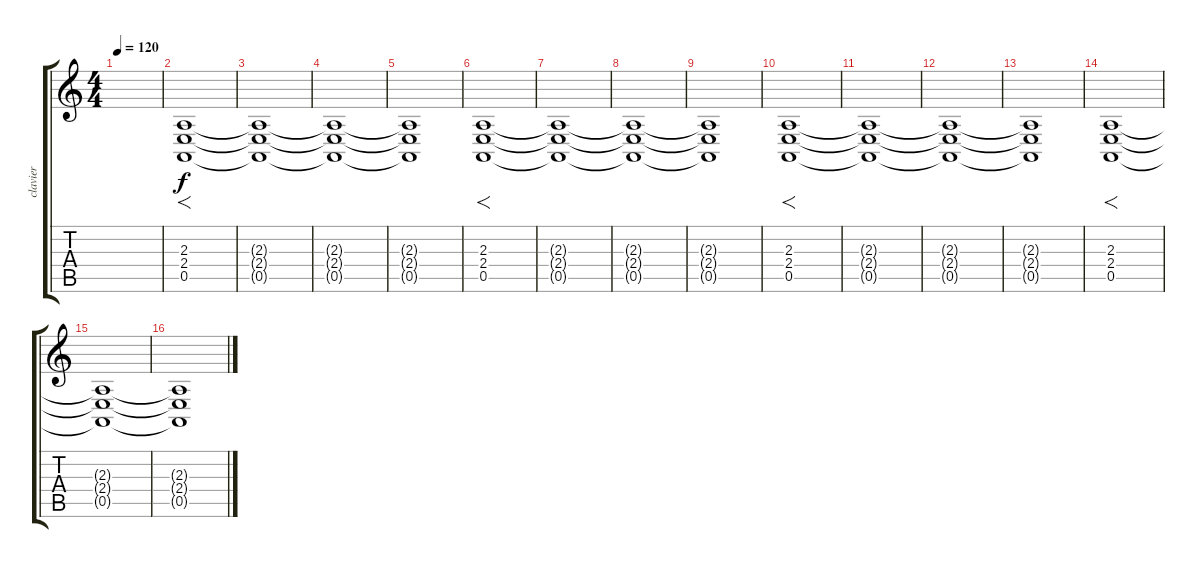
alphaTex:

\track ("clavier" "clavier") {instrument stringensemble1}
\staff {score tabs}
\tuning (E4 B3 G3 D3 A2 E2) {hide}
\ts (4 4)
\tempo 120
\clef g2
\ks c
|
(2.3 2.4 0.5).1{f} |
(2.3{t} 2.4{t} 0.5{t}).1 |
(2.3{t} 2.4{t} 0.5{t}).1 |
(2.3{t} 2.4{t} 0.5{t}).1 |
(2.3 2.4 0.5).1{f} |
(2.3{t} 2.4{t} 0.5{t}).1 |
(2.3{t} 2.4{t} 0.5{t}).1 |
(2.3{t} 2.4{t} 0.5{t}).1 |
(2.3 2.4 0.5).1{f} |
(2.3{t} 2.4{t} 0.5{t}).1 |
(2.3{t} 2.4{t} 0.5{t}).1 |
(2.3{t} 2.4{t} 0.5{t}).1 |
(2.3 2.4 0.5).1{f} |
(2.3{t} 2.4{t} 0.5{t}).1 |
(2.3{t} 2.4{t} 0.5{t}).1
